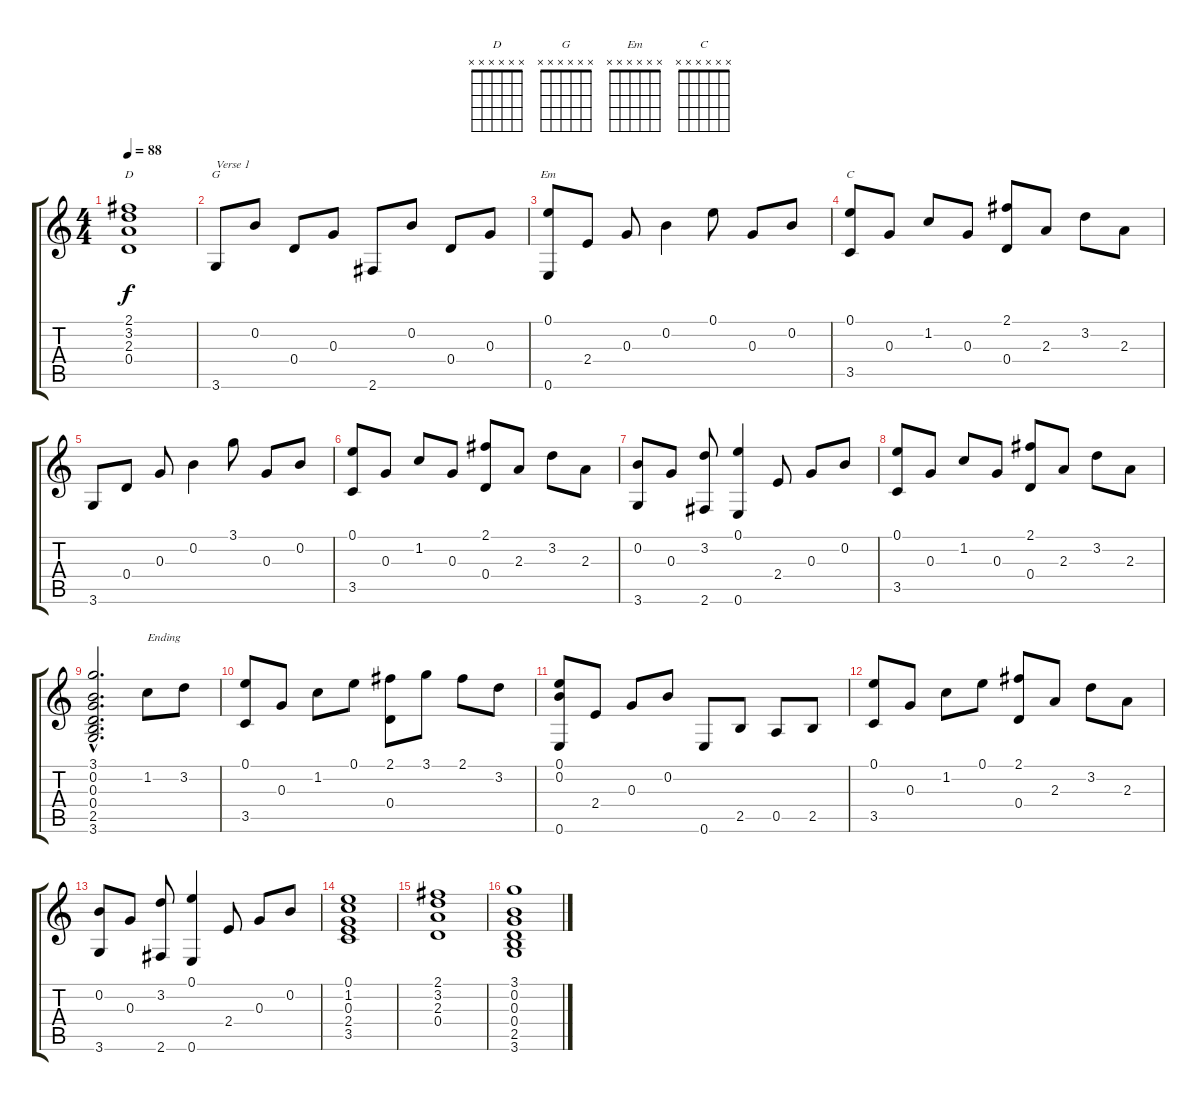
\track "" {instrument acousticguitarsteel}
\staff {score tabs}
\tuning (E4 B3 G3 D3 A2 E2) {hide}
\chord ("D" x x x x x x) {firstfret 0}
\chord ("G" x x x x x x) {firstfret 0}
\chord ("Em" x x x x x x) {firstfret 0}
\chord ("C" x x x x x x) {firstfret 0}
\ts (4 4)
\tempo 88
\clef g2
\ks c
(2.1 3.2 2.3 0.4).1{ch "D" dy f} |
3.6.8{ch "G" txt "Verse 1"} 0.2.8 0.4.8 0.3.8 2.6.8 0.2.8 0.4.8 0.3.8 |
(0.1 0.6).8{ch "Em"} 2.4.8 0.3.8 0.2.4 0.1.8 0.3.8 0.2.8 |
(0.1 3.5).8{ch "C"} 0.3.8 1.2.8 0.3.8 (2.1 0.4).8 2.3.8 3.2.8 2.3.8 |
3.6.8 0.4.8 0.3.8 0.2.4 3.1.8 0.3.8 0.2.8 |
(0.1 3.5).8 0.3.8 1.2.8 0.3.8 (2.1 0.4).8 2.3.8 3.2.8 2.3.8 |
(0.2 3.6).8 0.3.8 (3.2 2.6).8 (0.1 0.6).4 2.4.8 0.3.8 0.2.8 |
(0.1 3.5).8 0.3.8 1.2.8 0.3.8 (2.1 0.4).8 2.3.8 3.2.8 2.3.8 |
(3.1{hac} 0.2{hac} 0.3{hac} 0.4{hac} 2.5{hac} 3.6{hac}).2{d} 1.2.8{txt "Ending"} 3.2.8 |
(0.1 3.5).8 0.3.8 1.2.8 0.1.8 (2.1 0.4).8 3.1.8 2.1.8 3.2.8 |
(0.1 0.2 0.6).8 2.4.8 0.3.8 0.2.8 0.6.8 2.5.8 0.5.8 2.5.8 |
(0.1 3.5).8 0.3.8 1.2.8 0.1.8 (2.1 0.4).8 2.3.8 3.2.8 2.3.8 |
(0.2 3.6).8 0.3.8 (3.2 2.6).8 (0.1 0.6).4 2.4.8 0.3.8 0.2.8 |
(0.1 1.2 0.3 2.4 3.5).1 |
(2.1 3.2 2.3 0.4).1 |
(3.1 0.2 0.3 0.4 2.5 3.6).1
